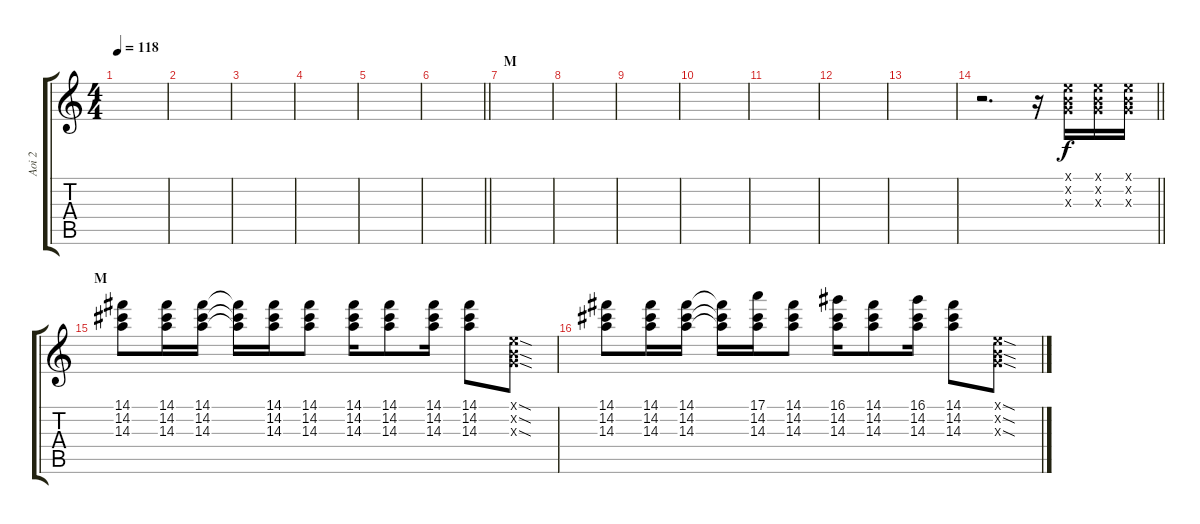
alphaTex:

\track ("Aoi 2" "Aoi 2") {instrument distortionguitar}
\staff {score tabs}
\tuning (E4 B3 G3 D3 A2 E2) {hide}
\ts (4 4)
\tempo 118
\clef g2
\ks c
|
|
|
|
|
\barLineRight lightlight
|
\section ("" "M")
|
|
|
|
|
|
|
\barLineRight lightlight
r.2{d} r.16 (0.1{x} 0.2{x} 0.3{x}).16 (0.1{x} 0.2{x} 0.3{x}).16 (0.1{x} 0.2{x} 0.3{x}).16 |
\section ("" "M")
(14.1 14.2 14.3).8 (14.1 14.2 14.3).16 (14.1 14.2 14.3).16 (14.1{t} 14.2{t} 14.3{t}).16 (14.1 14.2 14.3).16 (14.1 14.2 14.3).8 (14.1 14.2 14.3).16 (14.1 14.2 14.3).8 (14.1 14.2 14.3).16 (14.1 14.2 14.3).8 (0.1{sod x} 0.2{sod x} 0.3{sod x}).8 |
(14.1 14.2 14.3).8 (14.1 14.2 14.3).16 (14.1 14.2 14.3).16 (14.1{t} 14.2{t} 14.3{t}).16 (17.1 14.2 14.3).16 (14.1 14.2 14.3).8 (16.1 14.2 14.3).16 (14.1 14.2 14.3).8 (16.1 14.2 14.3).16 (14.1 14.2 14.3).8 (0.1{sod x} 0.2{sod x} 0.3{sod x}).8
